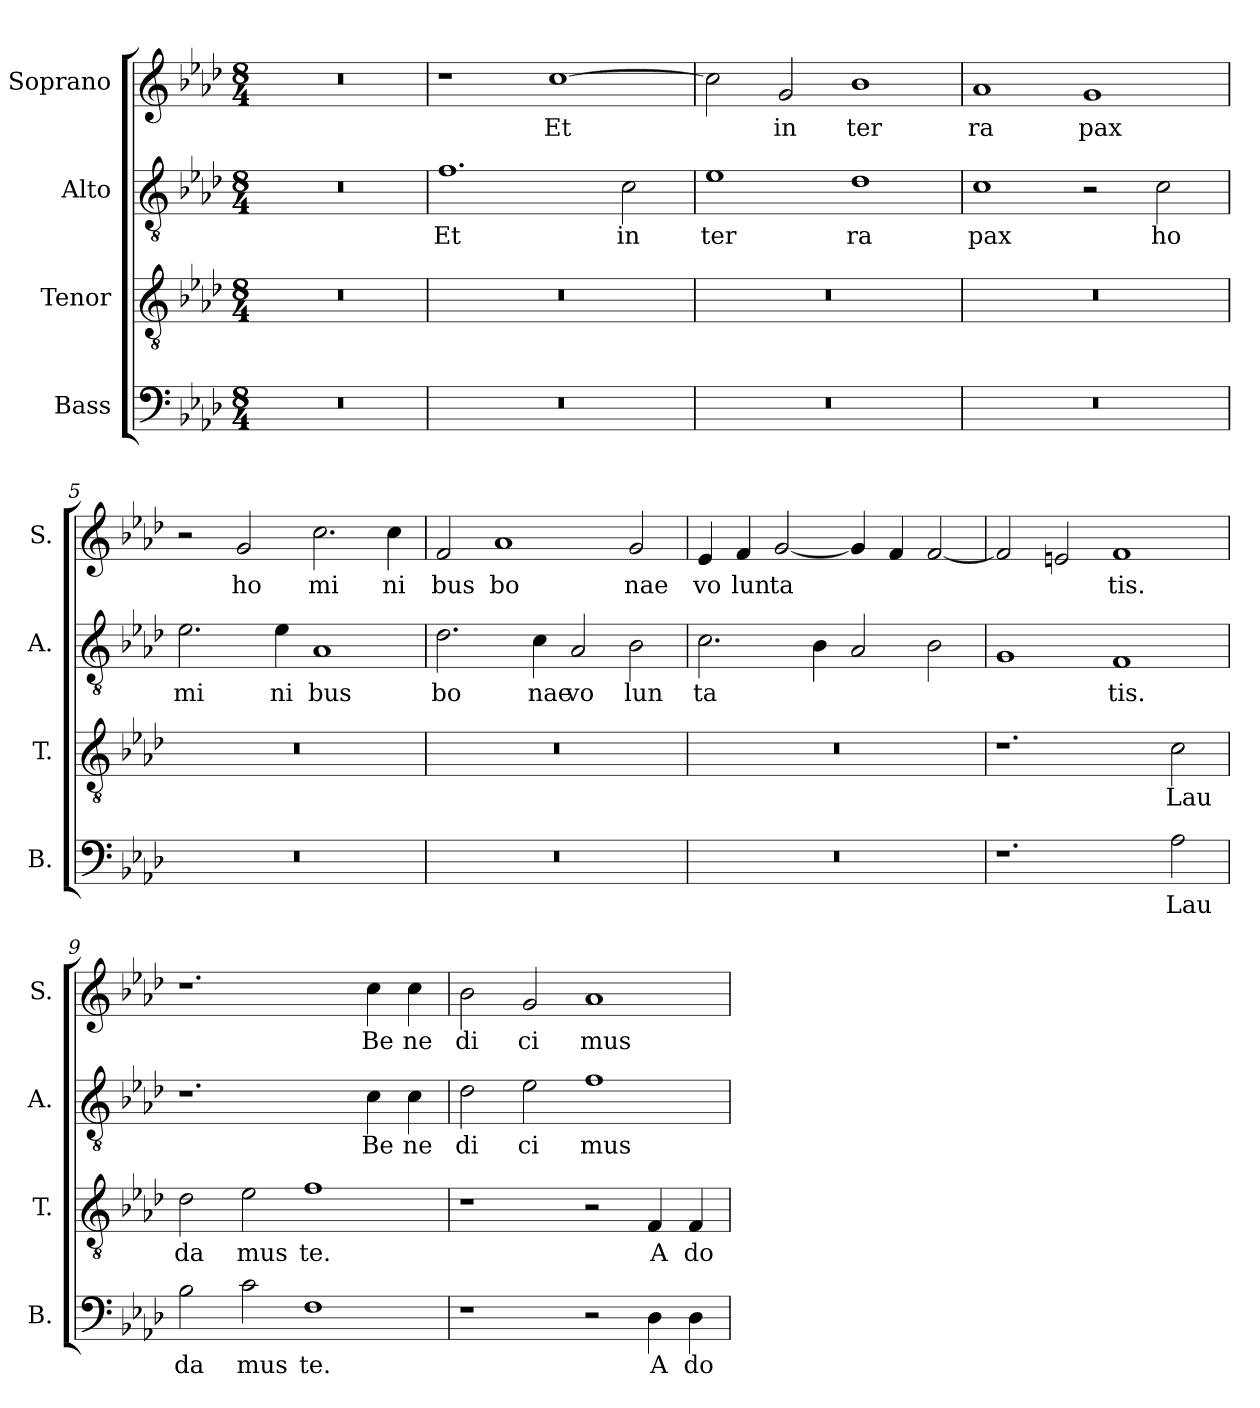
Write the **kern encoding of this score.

**kern	**text	**kern	**text	**kern	**text	**kern	**text
*part4	*part4	*part3	*part3	*part2	*part2	*part1	*part1
*staff4	*staff4	*staff3	*staff3	*staff2	*staff2	*staff1	*staff1
*I"Bass	*	*I"Tenor	*	*I"Alto	*	*I"Soprano	*
*I'B.	*	*I'T.	*	*I'A.	*	*I'S.	*
*clefF4	*	*clefGv2	*	*clefGv2	*	*clefG2	*
*k[b-e-a-d-]	*	*k[b-e-a-d-]	*	*k[b-e-a-d-]	*	*k[b-e-a-d-]	*
*M8/4	*	*M8/4	*	*M8/4	*	*M8/4	*
*MM200	*	*MM200	*	*MM200	*	*MM200	*
=1	=1	=1	=1	=1	=1	=1	=1
0r	.	0r	.	0r	.	0r	.
=2	=2	=2	=2	=2	=2	=2	=2
!	!	!	!	!	!LO:LY:b	!	!
0r	.	0r	.	1.f	Et	1r	.
!	!	!	!	!	!	!	!LO:LY:b
.	.	.	.	.	.	[1cc	Et
!	!	!	!	!	!LO:LY:b	!	!
.	.	.	.	2c\	in	.	.
=3	=3	=3	=3	=3	=3	=3	=3
!	!	!	!	!	!LO:LY:b	!	!
0r	.	0r	.	1e-	ter	2cc\]	.
!	!	!	!	!	!	!	!LO:LY:b
.	.	.	.	.	.	2g/	in
!	!	!	!	!	!LO:LY:b	!	!LO:LY:b
.	.	.	.	1d-	ra	1b-	ter
=4	=4	=4	=4	=4	=4	=4	=4
!	!	!	!	!	!LO:LY:b	!	!LO:LY:b
0r	.	0r	.	1c	pax	1a-	ra
!	!	!	!	!	!	!	!LO:LY:b
.	.	.	.	2r	.	1g	pax
!	!	!	!	!	!LO:LY:b	!	!
.	.	.	.	2c\	ho	.	.
=5	=5	=5	=5	=5	=5	=5	=5
!	!	!	!	!	!LO:LY:b	!	!
0r	.	0r	.	2.e-\	mi	2r	.
!	!	!	!	!	!	!	!LO:LY:b
.	.	.	.	.	.	2g/	ho
!	!	!	!	!	!LO:LY:b	!	!
.	.	.	.	4e-\	ni	.	.
!	!	!	!	!	!LO:LY:b	!	!LO:LY:b
.	.	.	.	1A-	bus	2.cc\	mi
!	!	!	!	!	!	!	!LO:LY:b
.	.	.	.	.	.	4cc\	ni
=6	=6	=6	=6	=6	=6	=6	=6
!	!	!	!	!	!LO:LY:b	!	!LO:LY:b
0r	.	0r	.	2.d-\	bo	2f/	bus
!	!	!	!	!	!	!	!LO:LY:b
.	.	.	.	.	.	1a-	bo
!	!	!	!	!	!LO:LY:b	!	!
.	.	.	.	4c\	nae	.	.
!	!	!	!	!	!LO:LY:b	!	!
.	.	.	.	2A-/	vo	.	.
!	!	!	!	!	!LO:LY:b	!	!LO:LY:b
.	.	.	.	2B-\	lun	2g/	nae
=7	=7	=7	=7	=7	=7	=7	=7
!	!	!	!	!	!LO:LY:b	!	!LO:LY:b
0r	.	0r	.	2.c\	ta	4e-/	vo
!	!	!	!	!	!	!	!LO:LY:b
.	.	.	.	.	.	4f/	lun
!	!	!	!	!	!	!	!LO:LY:b
.	.	.	.	.	.	[2g/	ta
.	.	.	.	4B-\	.	.	.
.	.	.	.	2A-/	.	4g/]	.
.	.	.	.	.	.	4f/	.
.	.	.	.	2B-\	.	[2f/	.
=8	=8	=8	=8	=8	=8	=8	=8
1.r	.	1.r	.	1G	.	2f/]	.
.	.	.	.	.	.	2en/	.
!	!	!	!	!	!LO:LY:b	!	!LO:LY:b
.	.	.	.	1F	tis.	1f	tis.
!	!LO:LY:b	!	!LO:LY:b	!	!	!	!
2A-\	Lau	2c\	Lau	.	.	.	.
!!LO:LB:g=z
=9	=9	=9	=9	=9	=9	=9	=9
!	!LO:LY:b	!	!LO:LY:b	!	!	!	!
2B-\	da	2d-\	da	1.r	.	1.r	.
!	!LO:LY:b	!	!LO:LY:b	!	!	!	!
2c\	mus	2e-\	mus	.	.	.	.
!	!LO:LY:b	!	!LO:LY:b	!	!	!	!
1F	te.	1f	te.	.	.	.	.
!	!	!	!	!	!LO:LY:b	!	!LO:LY:b
.	.	.	.	4c\	Be	4cc\	Be
!	!	!	!	!	!LO:LY:b	!	!LO:LY:b
.	.	.	.	4c\	ne	4cc\	ne
=10	=10	=10	=10	=10	=10	=10	=10
!	!	!	!	!	!LO:LY:b	!	!LO:LY:b
1r	.	1r	.	2d-\	di	2b-\	di
!	!	!	!	!	!LO:LY:b	!	!LO:LY:b
.	.	.	.	2e-\	ci	2g/	ci
!	!	!	!	!	!LO:LY:b	!	!LO:LY:b
2r	.	2r	.	1f	mus	1a-	mus
!	!LO:LY:b	!	!LO:LY:b	!	!	!	!
4D-\	A	4F/	A	.	.	.	.
!	!LO:LY:b	!	!LO:LY:b	!	!	!	!
4D-\	do	4F/	do	.	.	.	.
=	=	=	=	=	=	=	=
*-	*-	*-	*-	*-	*-	*-	*-
